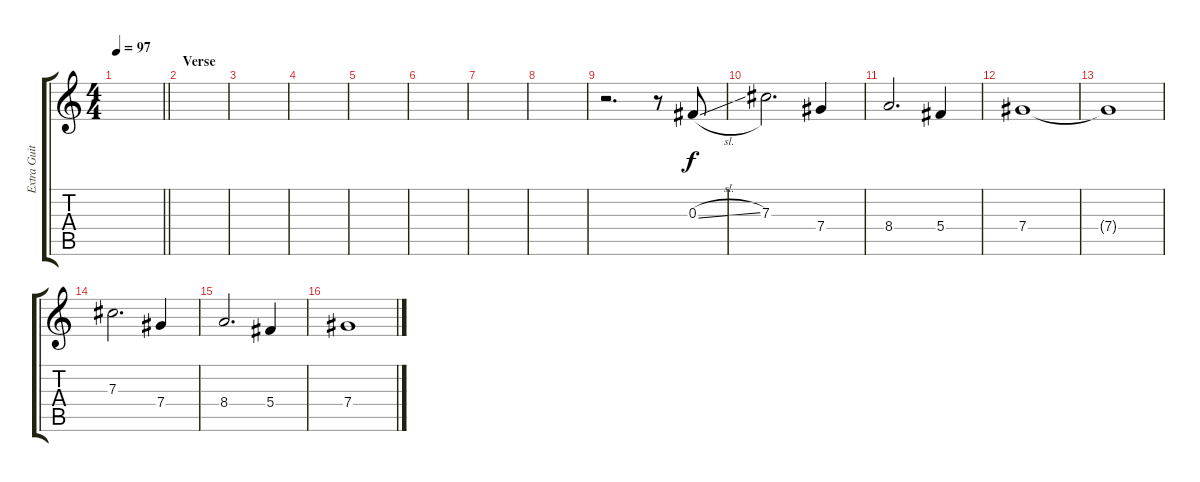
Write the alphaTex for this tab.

\track ("Extra Guitar" "Extra Guit") {instrument distortionguitar}
\staff {score tabs}
\tuning (Eb4 Bb3 Gb3 Db3 Ab2 Db2) {hide}
\ts (4 4)
\tempo 97
\clef g2
\barLineRight lightlight
\ks c
|
\section ("" "Verse")
|
|
|
|
|
|
|
r.2{d} r.8 0.3{sl}.8 |
7.3.2{d} 7.4.4 |
8.4.2{d} 5.4.4 |
7.4.1 |
7.4{t}.1 |
7.3.2{d} 7.4.4 |
8.4.2{d} 5.4.4 |
7.4.1
